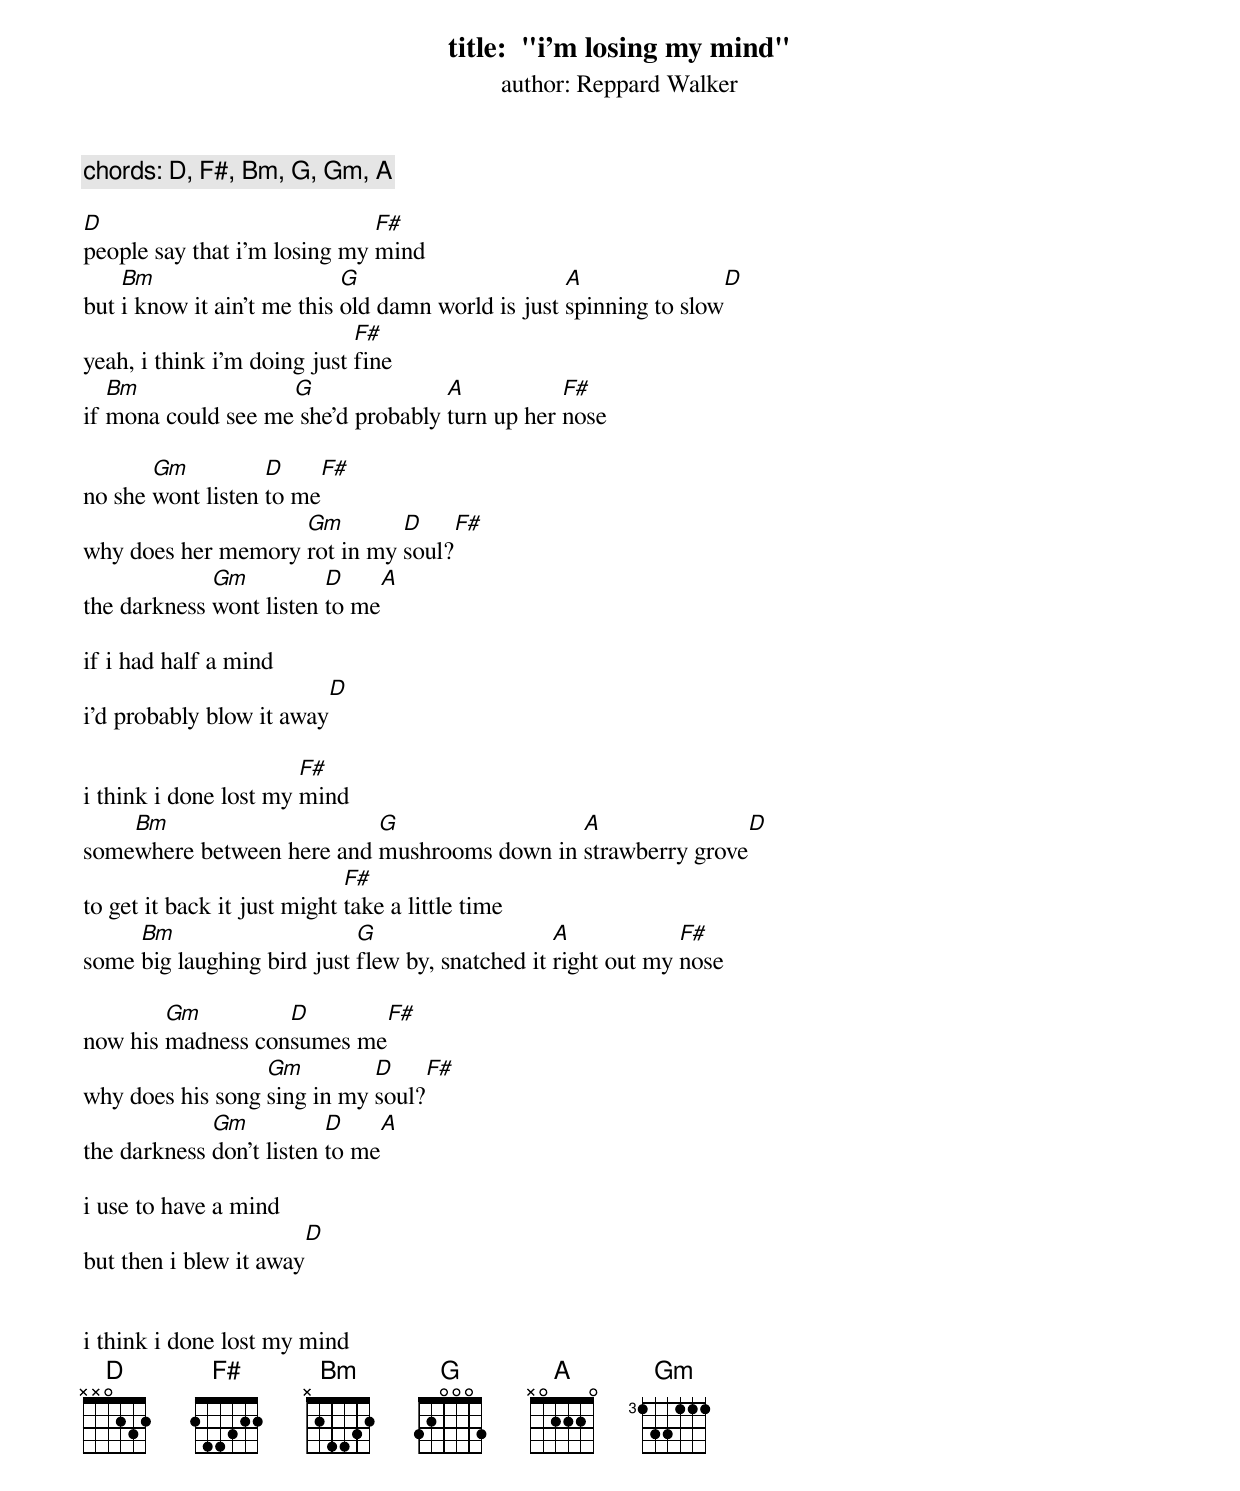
title:  "i'm losing my mind"
author: Reppard Walker
chords: D, F#, Bm, G, Gm, A

D                             F#
people say that i'm losing my mind
    Bm                      G                      A                D
but i know it ain't me this old damn world is just spinning to slow
                             F#
yeah, i think i'm doing just fine
   Bm               G               A           F#
if mona could see me she'd probably turn up her nose

       Gm          D     F#
no she wont listen to me
                    Gm        D     F#
why does her memory rot in my soul?
             Gm          D     A
the darkness wont listen to me

if i had half a mind
                          D
i'd probably blow it away

                       F#
i think i done lost my mind
    Bm                     G                 A                D
somewhere between here and mushrooms down in strawberry grove
                             F#
to get it back it just might take a little time
     Bm                     G                    A            F#
some big laughing bird just flew by, snatched it right out my nose

        Gm         D        F#
now his madness consumes me
                  Gm         D     F#
why does his song sing in my soul?
             Gm           D     A
the darkness don't listen to me

i use to have a mind
                        D
but then i blew it away


i think i done lost my mind
